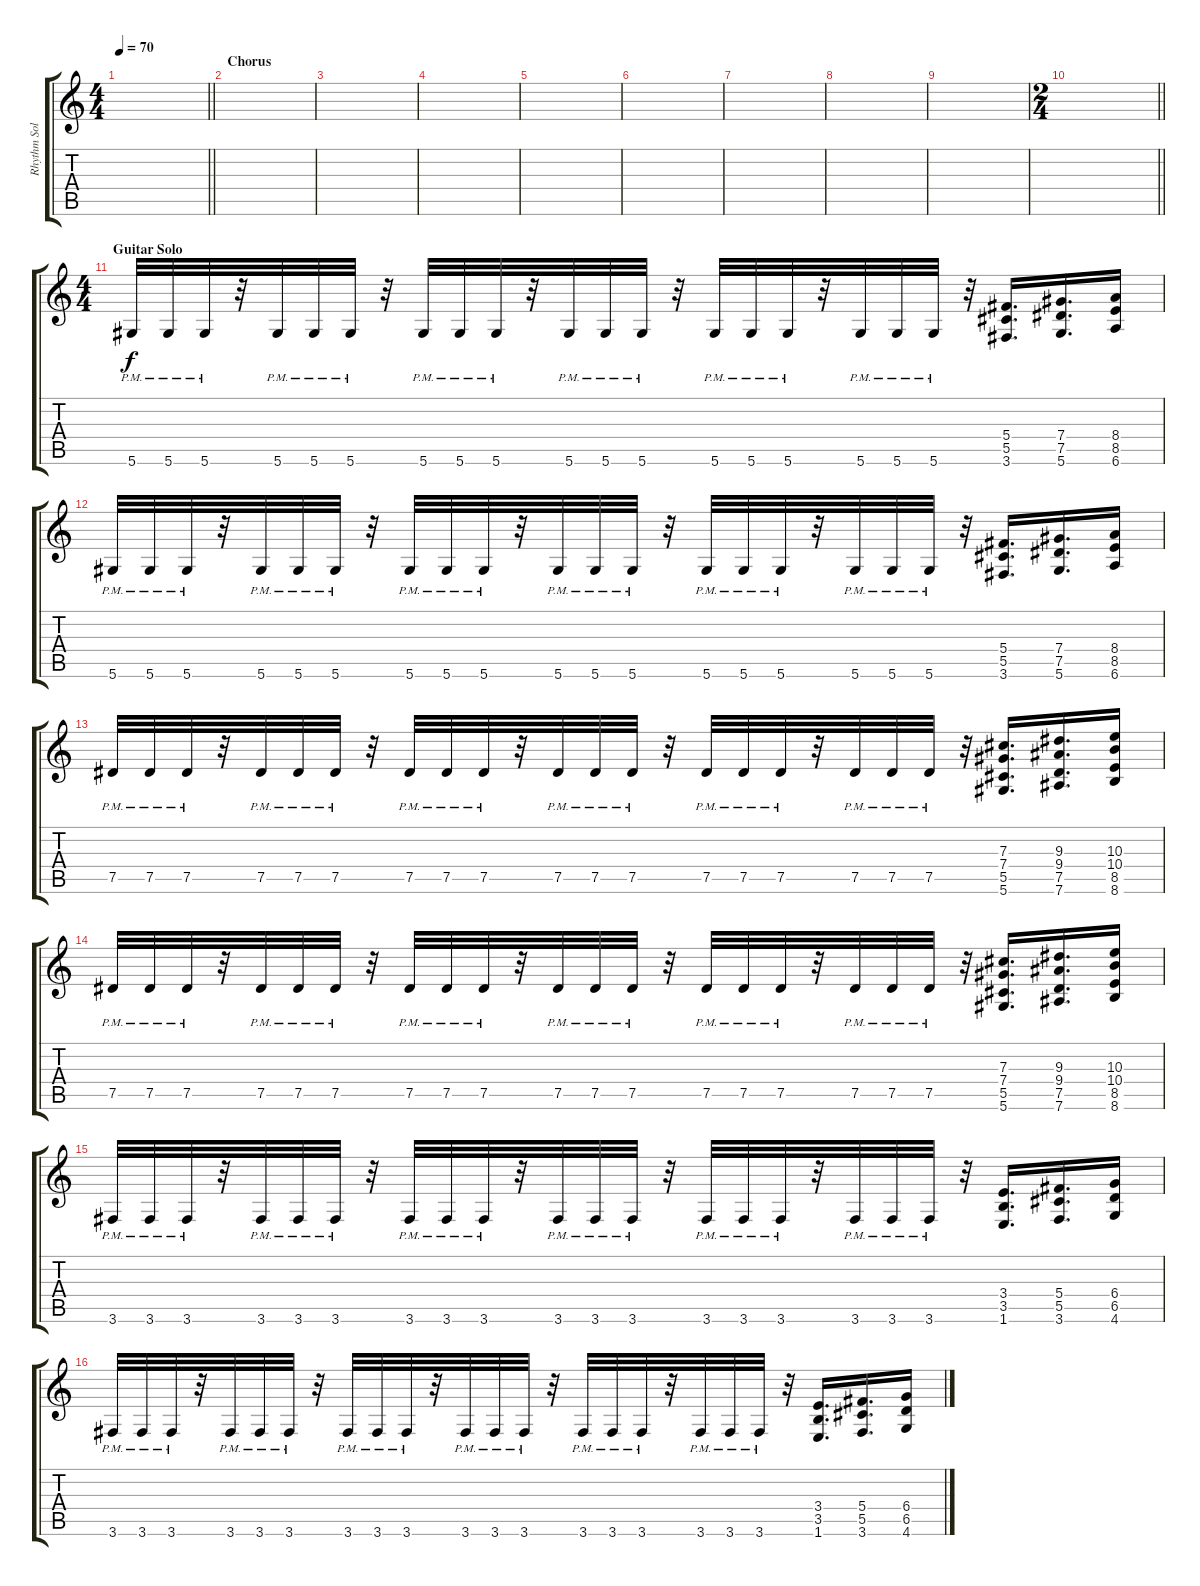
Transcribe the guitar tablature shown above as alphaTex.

\track ("Rhythm Solo" "Rhythm Sol") {instrument distortionguitar}
\staff {score tabs}
\tuning (Eb4 Bb3 Gb3 Db3 Ab2 Eb2) {hide}
\ts (4 4)
\tempo 70
\clef g2
\barLineRight lightlight
\ks c
|
\section ("" "Chorus")
|
|
|
|
|
|
|
|
\ts (2 4)
\barLineRight lightlight
|
\ts (4 4)
\section ("" "Guitar Solo")
5.6{pm}.32 5.6{pm}.32 5.6{pm}.32 r.32 5.6{pm}.32 5.6{pm}.32 5.6{pm}.32 r.32 5.6{pm}.32 5.6{pm}.32 5.6{pm}.32 r.32 5.6{pm}.32 5.6{pm}.32 5.6{pm}.32 r.32 5.6{pm}.32 5.6{pm}.32 5.6{pm}.32 r.32 5.6{pm}.32 5.6{pm}.32 5.6{pm}.32 r.32 (5.4 5.5 3.6).16{d} (7.4 7.5 5.6).16{d} (8.4 8.5 6.6).16 |
5.6{pm}.32 5.6{pm}.32 5.6{pm}.32 r.32 5.6{pm}.32 5.6{pm}.32 5.6{pm}.32 r.32 5.6{pm}.32 5.6{pm}.32 5.6{pm}.32 r.32 5.6{pm}.32 5.6{pm}.32 5.6{pm}.32 r.32 5.6{pm}.32 5.6{pm}.32 5.6{pm}.32 r.32 5.6{pm}.32 5.6{pm}.32 5.6{pm}.32 r.32 (5.4 5.5 3.6).16{d} (7.4 7.5 5.6).16{d} (8.4 8.5 6.6).16 |
7.5{pm}.32 7.5{pm}.32 7.5{pm}.32 r.32 7.5{pm}.32 7.5{pm}.32 7.5{pm}.32 r.32 7.5{pm}.32 7.5{pm}.32 7.5{pm}.32 r.32 7.5{pm}.32 7.5{pm}.32 7.5{pm}.32 r.32 7.5{pm}.32 7.5{pm}.32 7.5{pm}.32 r.32 7.5{pm}.32 7.5{pm}.32 7.5{pm}.32 r.32 (7.3 7.4 5.5 5.6).16{d} (9.3 9.4 7.5 7.6).16{d} (10.3 10.4 8.5 8.6).16 |
7.5{pm}.32 7.5{pm}.32 7.5{pm}.32 r.32 7.5{pm}.32 7.5{pm}.32 7.5{pm}.32 r.32 7.5{pm}.32 7.5{pm}.32 7.5{pm}.32 r.32 7.5{pm}.32 7.5{pm}.32 7.5{pm}.32 r.32 7.5{pm}.32 7.5{pm}.32 7.5{pm}.32 r.32 7.5{pm}.32 7.5{pm}.32 7.5{pm}.32 r.32 (7.3 7.4 5.5 5.6).16{d} (9.3 9.4 7.5 7.6).16{d} (10.3 10.4 8.5 8.6).16 |
3.6{pm}.32 3.6{pm}.32 3.6{pm}.32 r.32 3.6{pm}.32 3.6{pm}.32 3.6{pm}.32 r.32 3.6{pm}.32 3.6{pm}.32 3.6{pm}.32 r.32 3.6{pm}.32 3.6{pm}.32 3.6{pm}.32 r.32 3.6{pm}.32 3.6{pm}.32 3.6{pm}.32 r.32 3.6{pm}.32 3.6{pm}.32 3.6{pm}.32 r.32 (3.4 3.5 1.6).16{d} (5.4 5.5 3.6).16{d} (6.4 6.5 4.6).16 |
3.6{pm}.32 3.6{pm}.32 3.6{pm}.32 r.32 3.6{pm}.32 3.6{pm}.32 3.6{pm}.32 r.32 3.6{pm}.32 3.6{pm}.32 3.6{pm}.32 r.32 3.6{pm}.32 3.6{pm}.32 3.6{pm}.32 r.32 3.6{pm}.32 3.6{pm}.32 3.6{pm}.32 r.32 3.6{pm}.32 3.6{pm}.32 3.6{pm}.32 r.32 (3.4 3.5 1.6).16{d} (5.4 5.5 3.6).16{d} (6.4 6.5 4.6).16
